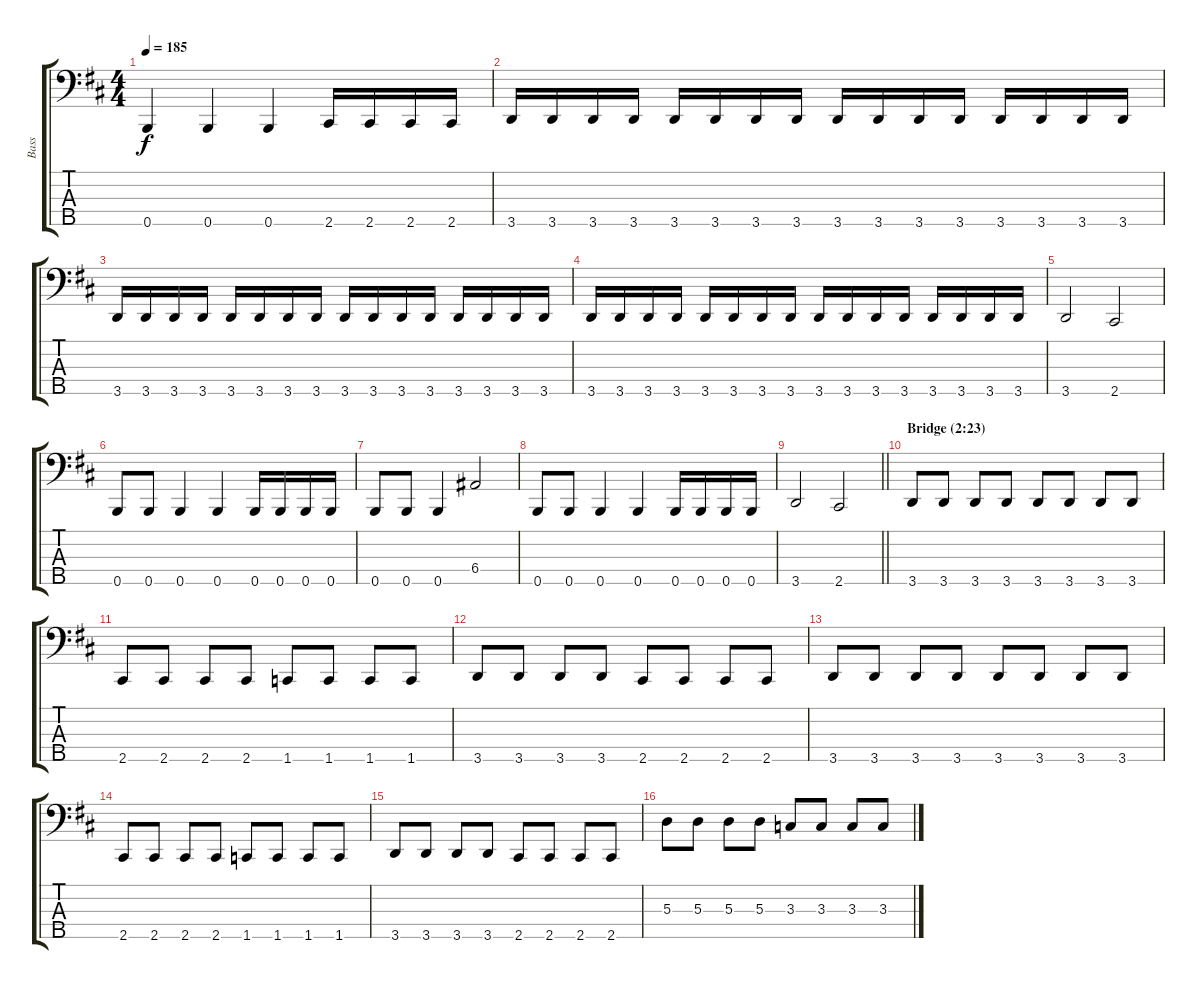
\track ("Bass" "Bass") {instrument electricbassfinger}
\staff {score tabs}
\tuning (G2 D2 A1 E1 B0) {hide}
\ts (4 4)
\tempo 185
\clef f4
\ks bminor
0.5.4{dy f} 0.5.4 0.5.4 2.5.16 2.5.16 2.5.16 2.5.16 |
3.5.16 3.5.16 3.5.16 3.5.16 3.5.16 3.5.16 3.5.16 3.5.16 3.5.16 3.5.16 3.5.16 3.5.16 3.5.16 3.5.16 3.5.16 3.5.16 |
3.5.16 3.5.16 3.5.16 3.5.16 3.5.16 3.5.16 3.5.16 3.5.16 3.5.16 3.5.16 3.5.16 3.5.16 3.5.16 3.5.16 3.5.16 3.5.16 |
3.5.16 3.5.16 3.5.16 3.5.16 3.5.16 3.5.16 3.5.16 3.5.16 3.5.16 3.5.16 3.5.16 3.5.16 3.5.16 3.5.16 3.5.16 3.5.16 |
3.5.2 2.5.2 |
0.5.8 0.5.8 0.5.4 0.5.4 0.5.16 0.5.16 0.5.16 0.5.16 |
0.5.8 0.5.8 0.5.4 6.4.2 |
0.5.8 0.5.8 0.5.4 0.5.4 0.5.16 0.5.16 0.5.16 0.5.16 |
\barLineRight lightlight
3.5.2 2.5.2 |
\section ("" "Bridge (2:23)")
3.5.8 3.5.8 3.5.8 3.5.8 3.5.8 3.5.8 3.5.8 3.5.8 |
2.5.8 2.5.8 2.5.8 2.5.8 1.5.8 1.5.8 1.5.8 1.5.8 |
3.5.8 3.5.8 3.5.8 3.5.8 2.5.8 2.5.8 2.5.8 2.5.8 |
3.5.8 3.5.8 3.5.8 3.5.8 3.5.8 3.5.8 3.5.8 3.5.8 |
2.5.8 2.5.8 2.5.8 2.5.8 1.5.8 1.5.8 1.5.8 1.5.8 |
3.5.8 3.5.8 3.5.8 3.5.8 2.5.8 2.5.8 2.5.8 2.5.8 |
5.3.8 5.3.8 5.3.8 5.3.8 3.3.8 3.3.8 3.3.8 3.3.8
